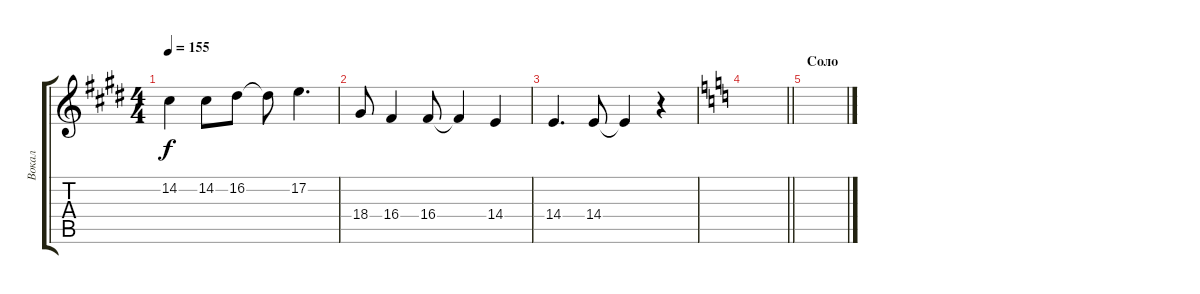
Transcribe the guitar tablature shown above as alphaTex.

\track ("Вокал" "Вокал") {instrument flute}
\staff {score tabs}
\tuning (E4 B3 G3 D3 A2 E2) {hide}
\ts (4 4)
\tempo 155
\clef g2
\ks e
14.2.4{dy f} 14.2.8 16.2.8 16.2{t}.8 17.2.4{d} |
18.4.8 16.4.4 16.4.8 16.4{t}.4 14.4.4 |
14.4.4{d} 14.4.8 14.4{t}.4 r.4 |
\barLineRight lightlight
\ks c
|
\section ("" "Соло")
